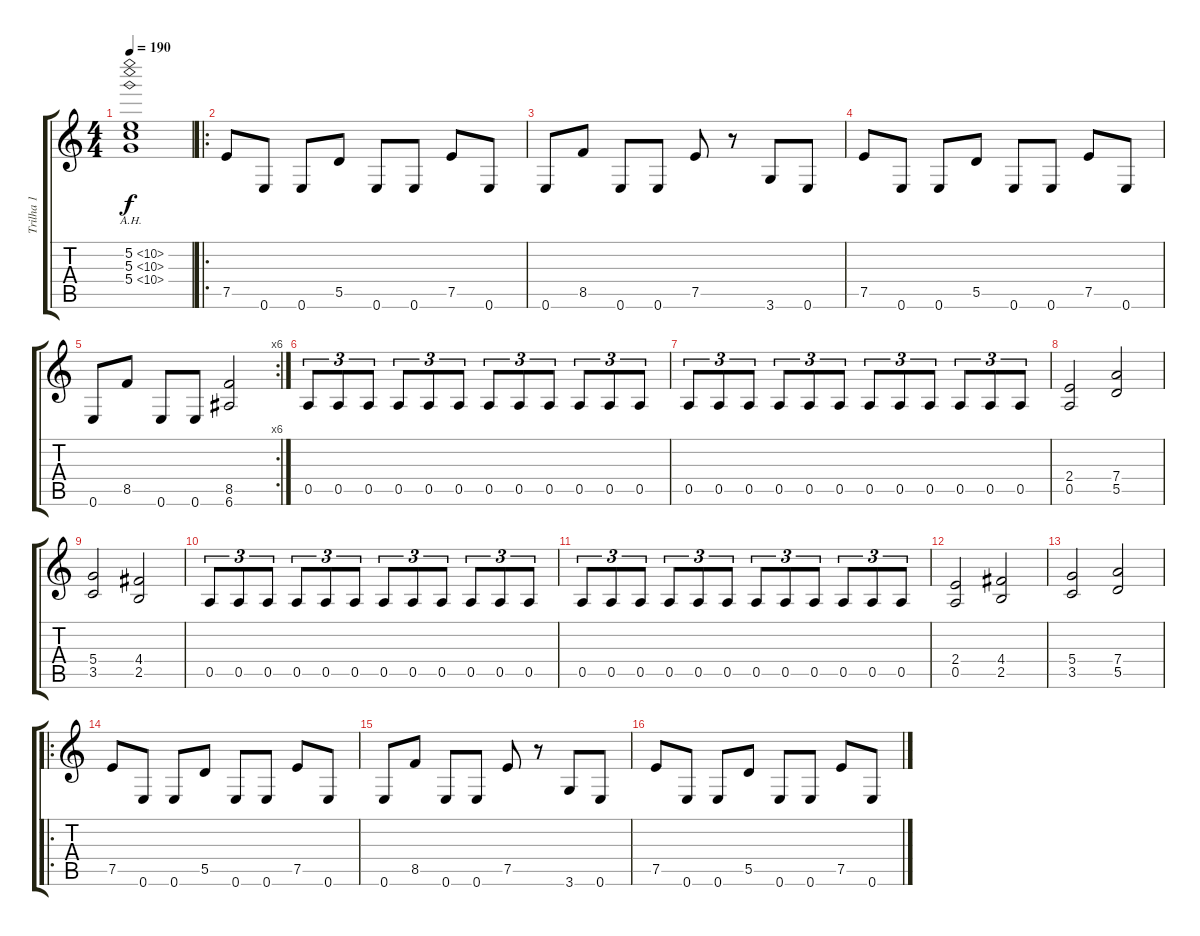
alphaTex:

\track ("Trilha 1" "Trilha 1") {instrument distortionguitar}
\staff {score tabs}
\tuning (E4 B3 G3 D3 A2 E2) {hide}
\ts (4 4)
\tempo 190
\clef g2
\ks c
(5.2{ah 5} 5.3{ah 5} 5.4{ah 5}).1{dy f instrument distortionguitar} |
\ro
7.5.8 0.6.8 0.6.8 5.5.8 0.6.8 0.6.8 7.5.8 0.6.8 |
0.6.8 8.5.8 0.6.8 0.6.8 7.5.8 r.8 3.6.8 0.6.8 |
7.5.8 0.6.8 0.6.8 5.5.8 0.6.8 0.6.8 7.5.8 0.6.8 |
\rc 6
0.6.8 8.5.8 0.6.8 0.6.8 (8.5 6.6).2 |
0.5.8{tu (3 2)} 0.5.8{tu (3 2)} 0.5.8{tu (3 2)} 0.5.8{tu (3 2)} 0.5.8{tu (3 2)} 0.5.8{tu (3 2)} 0.5.8{tu (3 2)} 0.5.8{tu (3 2)} 0.5.8{tu (3 2)} 0.5.8{tu (3 2)} 0.5.8{tu (3 2)} 0.5.8{tu (3 2)} |
0.5.8{tu (3 2)} 0.5.8{tu (3 2)} 0.5.8{tu (3 2)} 0.5.8{tu (3 2)} 0.5.8{tu (3 2)} 0.5.8{tu (3 2)} 0.5.8{tu (3 2)} 0.5.8{tu (3 2)} 0.5.8{tu (3 2)} 0.5.8{tu (3 2)} 0.5.8{tu (3 2)} 0.5.8{tu (3 2)} |
(2.4 0.5).2 (7.4 5.5).2 |
(5.4 3.5).2 (4.4 2.5).2 |
0.5.8{tu (3 2)} 0.5.8{tu (3 2)} 0.5.8{tu (3 2)} 0.5.8{tu (3 2)} 0.5.8{tu (3 2)} 0.5.8{tu (3 2)} 0.5.8{tu (3 2)} 0.5.8{tu (3 2)} 0.5.8{tu (3 2)} 0.5.8{tu (3 2)} 0.5.8{tu (3 2)} 0.5.8{tu (3 2)} |
0.5.8{tu (3 2)} 0.5.8{tu (3 2)} 0.5.8{tu (3 2)} 0.5.8{tu (3 2)} 0.5.8{tu (3 2)} 0.5.8{tu (3 2)} 0.5.8{tu (3 2)} 0.5.8{tu (3 2)} 0.5.8{tu (3 2)} 0.5.8{tu (3 2)} 0.5.8{tu (3 2)} 0.5.8{tu (3 2)} |
(2.4 0.5).2 (4.4 2.5).2 |
(5.4 3.5).2 (7.4 5.5).2 |
\ro
7.5.8 0.6.8 0.6.8 5.5.8 0.6.8 0.6.8 7.5.8 0.6.8 |
0.6.8 8.5.8 0.6.8 0.6.8 7.5.8 r.8 3.6.8 0.6.8 |
7.5.8 0.6.8 0.6.8 5.5.8 0.6.8 0.6.8 7.5.8 0.6.8
